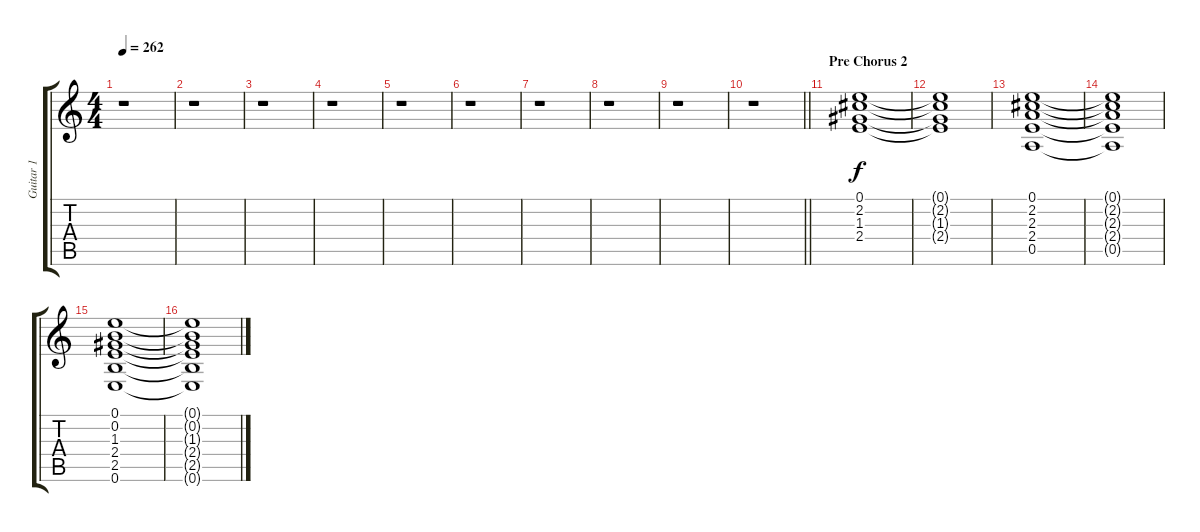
\track ("Guitar 1" "Guitar 1") {instrument overdrivenguitar}
\staff {score tabs}
\tuning (E4 B3 G3 D3 A2 E2) {hide}
\ts (4 4)
\tempo 262
\clef g2
\ks c
r.1{dy f} |
r.1 |
r.1 |
r.1 |
r.1 |
r.1 |
r.1 |
r.1 |
r.1 |
\barLineRight lightlight
r.1 |
\section ("" "Pre Chorus 2")
(0.1 2.2 1.3 2.4).1 |
(0.1{t} 2.2{t} 1.3{t} 2.4{t}).1 |
(0.1 2.2 2.3 2.4 0.5).1 |
(0.1{t} 2.2{t} 2.3{t} 2.4{t} 0.5{t}).1 |
(0.1 0.2 1.3 2.4 2.5 0.6).1 |
(0.1{t} 0.2{t} 1.3{t} 2.4{t} 2.5{t} 0.6{t}).1
